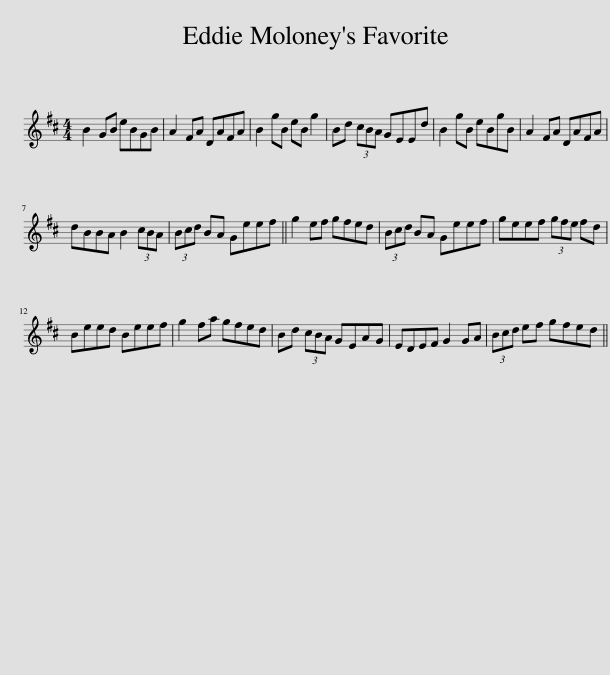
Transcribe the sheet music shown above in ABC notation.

X:1
L:1/8
M:4/4
I:linebreak $
K:D
V:1 treble
V:1
 B2 GB eBGB | A2 FA DAFA | B2 gB eB g2 | Bd (3cBA GEEd | B2 gB eBgB | %5
 A2 FA DAFA |$ dBBA B2 (3cBA | (3Bcd BA Geef || g2 ef gfed | (3Bcd BA Geef | %10
 geef (3gfe fd |$ Beed Beef | g2 fa gfed | Bd (3cBA GEAG | EDEF G2 GA | %15
 (3Bcd ef gfed || %16
